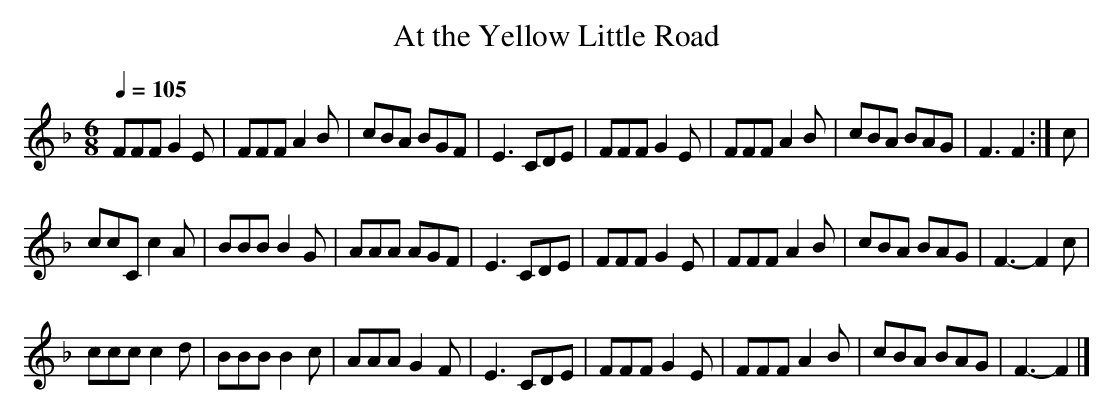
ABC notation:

X:1
T: At the Yellow Little Road
M: 6/8
L: 1/8
Q: 1/4=105
K: F % 1 flats
V: 1
FFF G2E | FFF A2B | cBA BGF | E3 CDE | FFF G2E | FFF A2B | cBA BAG | F3 F2 :| c |
ccC c2A | BBB B2G | AAA AGF | E3 CDE | FFF G2E | FFF A2B | cBA BAG | F3-F2 c |
ccc c2d | BBB B2c | AAA G2F | E3 CDE | FFF G2E | FFF A2B | cBA BAG | F3-F2 |]
